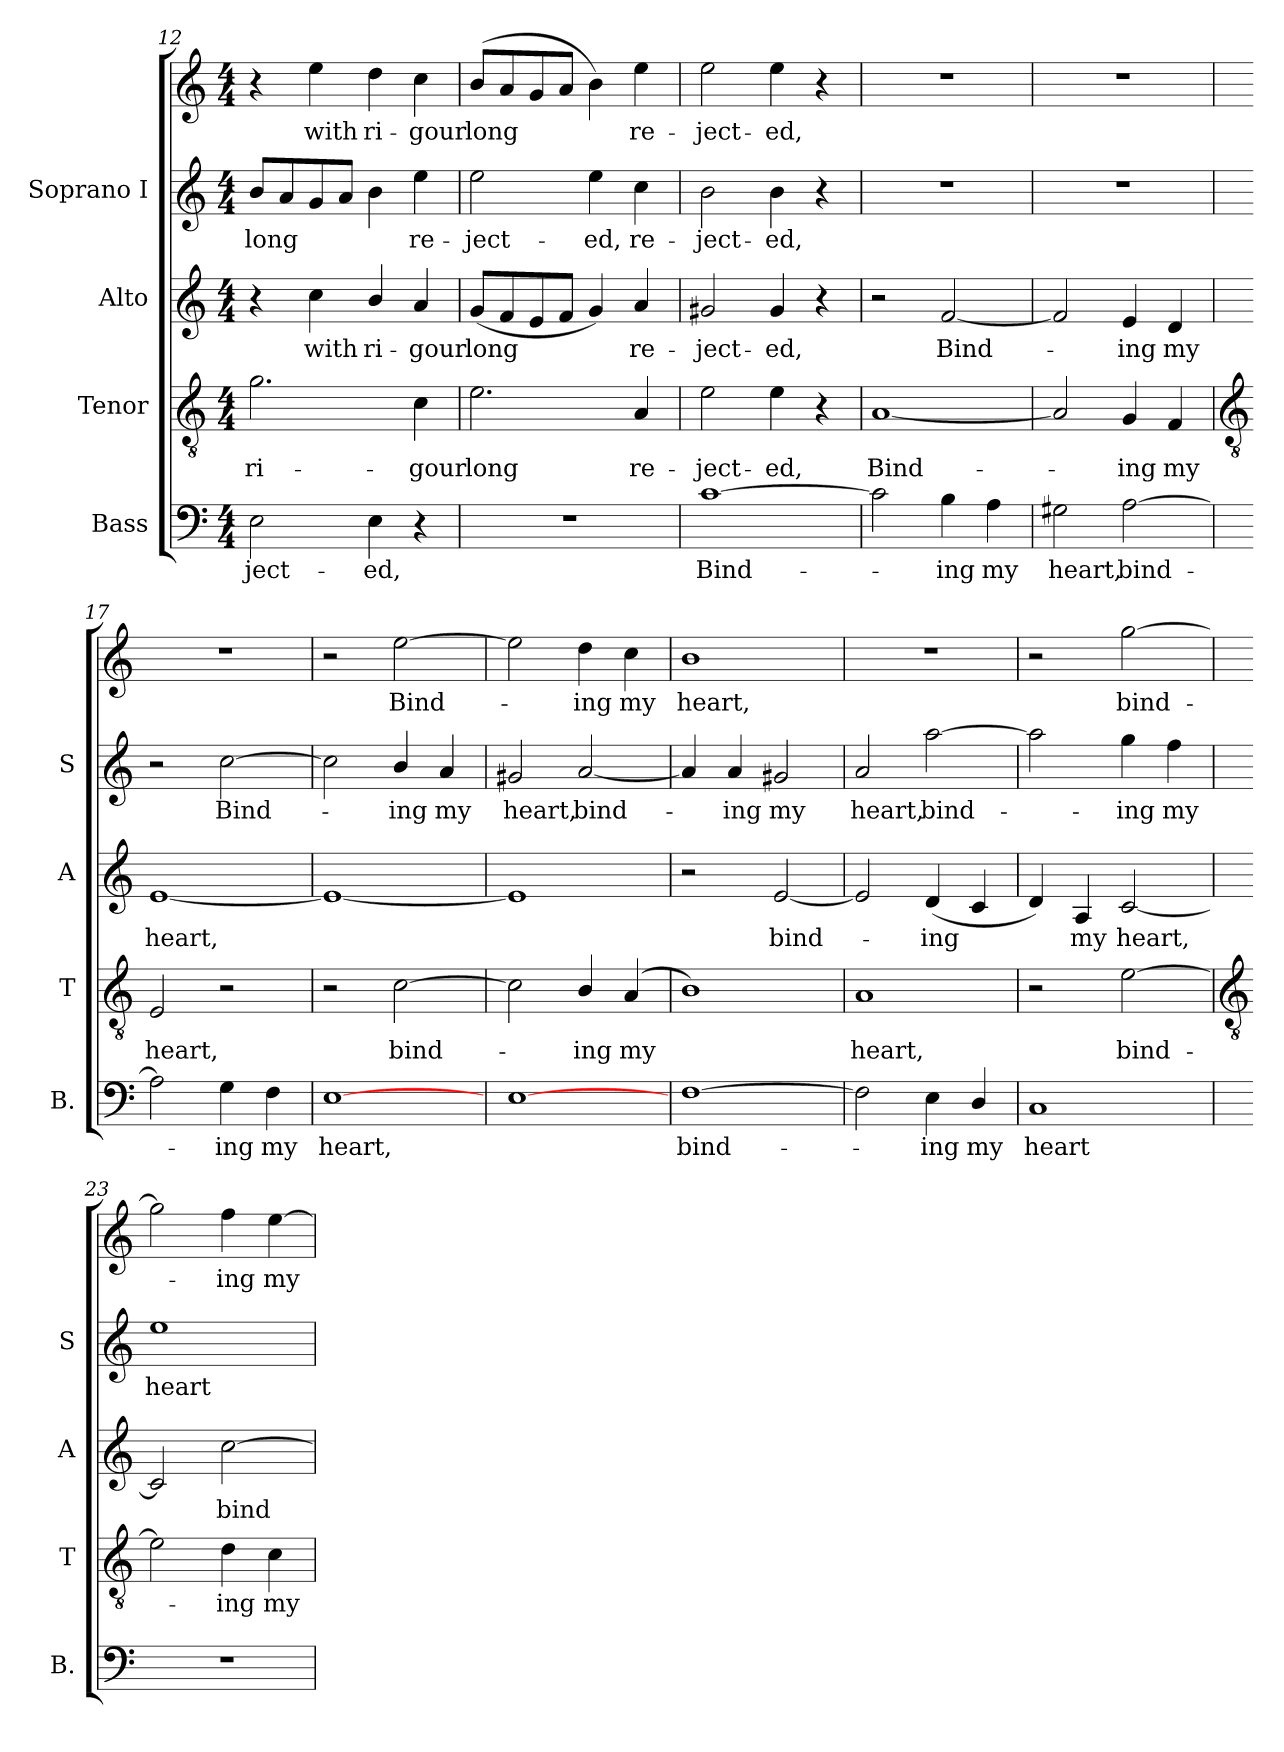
**kern	**text	**kern	**text	**kern	**text	**kern	**text	**kern	**text
*part4	*part4	*part3	*part3	*part2	*part2	*part1	*part1	*part1	*part1
*staff5	*staff5	*staff4	*staff4	*staff3	*staff3	*staff2	*staff2	*staff1	*staff1
*I"Bass	*	*I"Tenor	*	*I"Alto	*	*I"Soprano I	*	*	*
*I'B.	*	*I'T	*	*I'A	*	*I'S	*	*	*
*clefF4	*	*clefGv2	*	*clefG2	*	*clefG2	*	*clefG2	*
*k[]	*	*k[]	*	*k[]	*	*k[]	*	*k[]	*
*C:	*	*C:	*	*C:	*	*C:	*	*C:	*
*M4/4	*	*M4/4	*	*M4/4	*	*M4/4	*	*M4/4	*
=12	=12	=12	=12	=12	=12	=12	=12	=12	=12
!	!LO:LY:b	!	!LO:LY:b	!	!	!	!LO:LY:b	!	!
2E	-ject-	2.g	ri-	4r	.	8bL	long	4r	.
.	.	.	.	.	.	8a	.	.	.
!	!	!	!	!	!LO:LY:b	!	!	!	!LO:LY:b
.	.	.	.	4cc	with	8g	.	4ee	with
.	.	.	.	.	.	8aJ	.	.	.
!	!LO:LY:b	!	!	!	!LO:LY:b	!	!	!	!LO:LY:b
4E	-ed,	.	.	4b/	ri-	4b	.	4dd	ri-
!	!	!	!LO:LY:b	!	!LO:LY:b	!	!LO:LY:b	!	!LO:LY:b
4r	.	4c	-gour	4a	-gour	4ee	re-	4cc	-gour
=13	=13	=13	=13	=13	=13	=13	=13	=13	=13
!	!	!	!LO:LY:b	!	!LO:LY:b	!	!LO:LY:b	!	!LO:LY:b
1r	.	2.e	long	(<8gL	long	2ee	-ject-	(<8bL	-long
.	.	.	.	8f	.	.	.	8a	.
.	.	.	.	8e	.	.	.	8g	.
.	.	.	.	8fJ	.	.	.	8aJ	.
!	!	!	!	!	!	!	!LO:LY:b	!	!
.	.	.	.	4g)	.	4ee	-ed,	4b)	.
!	!	!	!LO:LY:b	!	!LO:LY:b	!	!LO:LY:b	!	!LO:LY:b
.	.	4A	re-	4a	re-	4cc	re-	4ee	re-
=14	=14	=14	=14	=14	=14	=14	=14	=14	=14
!	!LO:LY:b	!	!LO:LY:b	!	!LO:LY:b	!	!LO:LY:b	!	!LO:LY:b
[1c	Bind-	2e	-ject-	2g#X	-ject-	2b	ject-	2ee	-ject-
!	!	!	!LO:LY:b	!	!LO:LY:b	!	!LO:LY:b	!	!LO:LY:b
.	.	4e	-ed,	4g#	-ed,	4b	-ed,	4ee	-ed,
.	.	4r	.	4r	.	4r	.	4r	.
=15	=15	=15	=15	=15	=15	=15	=15	=15	=15
!	!	!	!LO:LY:b	!	!	!	!	!	!
2c]	.	[1A	Bind-	2r	.	1r	.	1r	.
!	!LO:LY:b	!	!	!	!LO:LY:b	!	!	!	!
4B	ing	.	.	[2f	Bind-	.	.	.	.
!	!LO:LY:b	!	!	!	!	!	!	!	!
4A	my	.	.	.	.	.	.	.	.
!!LO:LB:g=z
=16	=16	=16	=16	=16	=16	=16	=16	=16	=16
!	!LO:LY:b	!	!	!	!	!	!	!	!
2G#X	heart,	2A]	.	2f]	.	1r	.	1r	.
!	!LO:LY:b	!	!LO:LY:b	!	!LO:LY:b	!	!	!	!
[2A	bind-	4G	ing	4e	ing	.	.	.	.
!	!	!	!LO:LY:b	!	!LO:LY:b	!	!	!	!
.	.	4F	my	4d	my	.	.	.	.
!!LO:LB:g=z
=17	=17	=17	=17	=17	=17	=17	=17	=17	=17
*	*	*clefGv2	*	*	*	*	*	*	*
!	!	!	!LO:LY:b	!	!LO:LY:b	!	!	!	!
2A]	.	2E	heart,	[1e	heart,	2r	.	1r	.
!	!LO:LY:b	!	!	!	!	!	!LO:LY:b	!	!
4G	ing	2r	.	.	.	[2cc	Bind-	.	.
!	!LO:LY:b	!	!	!	!	!	!	!	!
4F	my	.	.	.	.	.	.	.	.
=18	=18	=18	=18	=18	=18	=18	=18	=18	=18
!	!LO:LY:b	!	!	!	!	!	!	!	!
[1E	heart,	2r	.	1e_	.	2cc]	.	2r	.
!	!	!	!LO:LY:b	!	!	!	!LO:LY:b	!	!LO:LY:b
.	.	[2c	bind-	.	.	4b/	ing	[2ee	Bind-
!	!	!	!	!	!	!	!LO:LY:b	!	!
.	.	.	.	.	.	4a	my	.	.
=19	=19	=19	=19	=19	=19	=19	=19	=19	=19
!	!	!	!	!	!	!	!LO:LY:b	!	!
[1E	.	2c]	.	1e]	.	2g#X	heart,	2ee]	.
!	!	!	!LO:LY:b	!	!	!	!LO:LY:b	!	!LO:LY:b
.	.	4B/	ing	.	.	[2a	bind-	4dd	ing
!	!	!	!LO:LY:b	!	!	!	!	!	!LO:LY:b
.	.	(<4A	my	.	.	.	.	4cc	my
=20	=20	=20	=20	=20	=20	=20	=20	=20	=20
!	!LO:LY:b	!	!	!	!	!	!	!	!LO:LY:b
[1F	bind-	1B)	.	2r	.	4a]	.	1b	heart,
!	!	!	!	!	!	!	!LO:LY:b	!	!
.	.	.	.	.	.	4a	ing	.	.
!	!	!	!	!	!LO:LY:b	!	!LO:LY:b	!	!
.	.	.	.	[2e	bind-	2g#X	my	.	.
=21	=21	=21	=21	=21	=21	=21	=21	=21	=21
!	!	!	!LO:LY:b	!	!	!	!LO:LY:b	!	!
2F]	.	1A	heart,	2e]	.	2a	heart,	1r	.
!	!LO:LY:b	!	!	!	!LO:LY:b	!	!LO:LY:b	!	!
4E	ing	.	.	(<4d	ing	[2aa	bind-	.	.
!	!LO:LY:b	!	!	!	!	!	!	!	!
4D/	my	.	.	4c	.	.	.	.	.
!!LO:LB:g=z
=22	=22	=22	=22	=22	=22	=22	=22	=22	=22
!	!LO:LY:b	!	!	!	!	!	!	!	!
1C	heart	2r	.	4d)	.	2aa]	.	2r	.
!	!	!	!	!	!LO:LY:b	!	!	!	!
.	.	.	.	4A	my	.	.	.	.
!	!	!	!LO:LY:b	!	!LO:LY:b	!	!LO:LY:b	!	!LO:LY:b
.	.	[2e	bind-	[2c	heart,	4gg	ing	[2gg	bind-
!	!	!	!	!	!	!	!LO:LY:b	!	!
.	.	.	.	.	.	4ff	my	.	.
!!LO:LB:g=z
=23	=23	=23	=23	=23	=23	=23	=23	=23	=23
*	*	*clefGv2	*	*	*	*	*	*	*
!	!	!	!	!	!	!	!LO:LY:b	!	!
1r	.	2e]	.	2c]	.	1ee	heart	2gg]	.
!	!	!	!LO:LY:b	!	!LO:LY:b	!	!	!	!LO:LY:b
.	.	4d	ing	[2cc	bind-	.	.	4ff	ing
!	!	!	!LO:LY:b	!	!	!	!	!	!LO:LY:b
.	.	4c	my	.	.	.	.	[4ee	my
=	=	=	=	=	=	=	=	=	=
*-	*-	*-	*-	*-	*-	*-	*-	*-	*-
